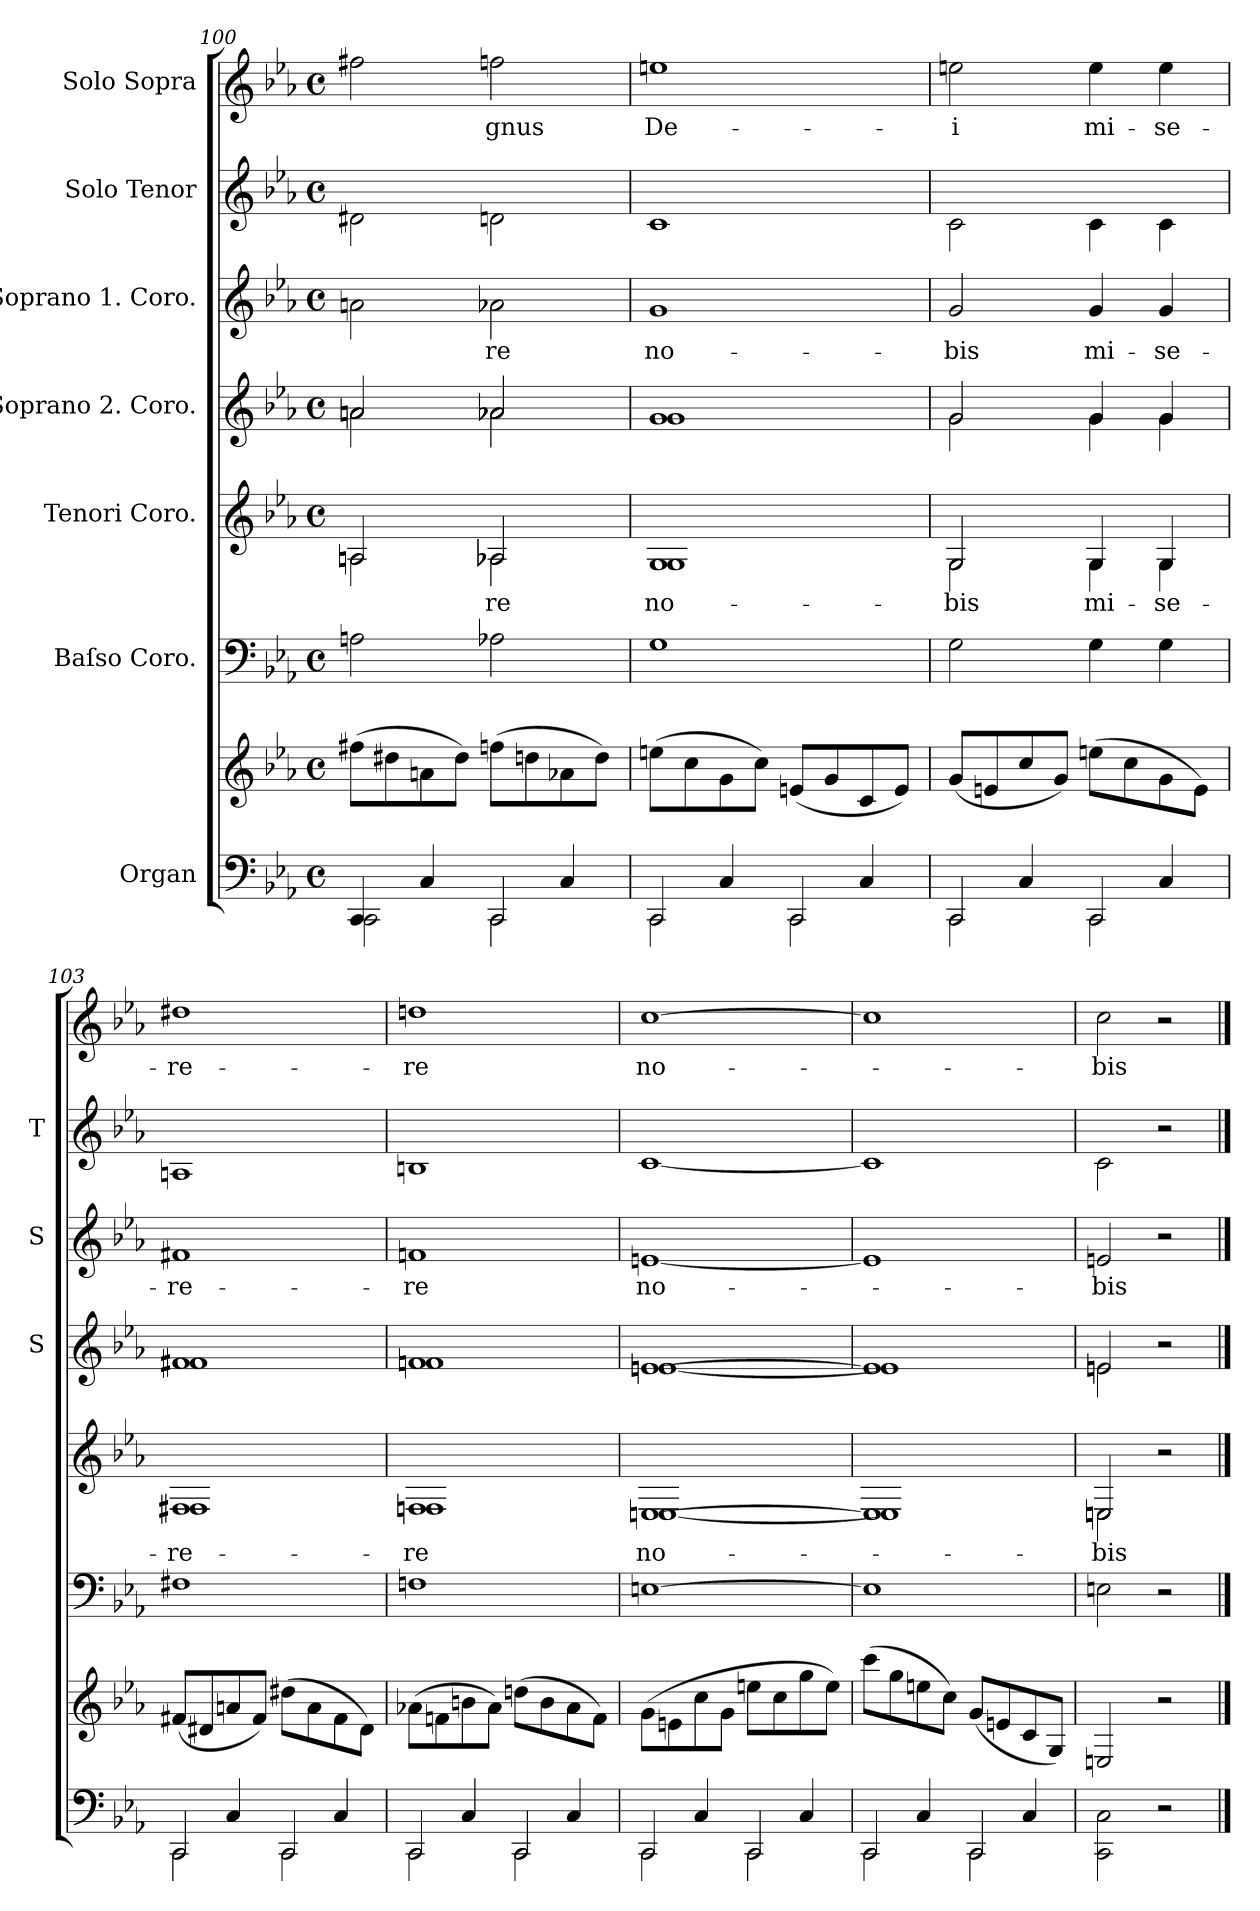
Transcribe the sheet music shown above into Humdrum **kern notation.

**kern	**kern	**kern	**kern	**text	**kern	**kern	**text	**kern	**kern	**text
*part7	*part7	*part6	*part5	*part5	*part4	*part3	*part3	*part2	*part1	*part1
*staff8	*staff7	*staff6	*staff5	*staff5	*staff4	*staff3	*staff3	*staff2	*staff1	*staff1
*I"Organ	*	*I"Baſso Coro.	*I"Tenori Coro.	*	*I"Soprano 2. Coro.	*I"Soprano 1. Coro.	*	*I"Solo Tenor	*I"Solo Sopra	*
*	*	*	*	*	*I'S	*I'S	*	*I'T	*	*
*clefF4	*clefG2	*clefF4	*clefG2	*	*clefG2	*clefG2	*	*clefG2	*clefG2	*
*k[b-e-a-]	*k[b-e-a-]	*k[b-e-a-]	*k[b-e-a-]	*	*k[b-e-a-]	*k[b-e-a-]	*	*k[b-e-a-]	*k[b-e-a-]	*
*M4/4	*M4/4	*M4/4	*M4/4	*	*M4/4	*M4/4	*	*M4/4	*M4/4	*
*met(c)	*met(c)	*met(c)	*met(c)	*	*met(c)	*met(c)	*	*met(c)	*met(c)	*
=100	=100	=100	=100	=100	=100	=100	=100	=100	=100	=100
!LO:N:vis=2	!	!	!	!	!	!	!	!	!	!
*^	*	*	*^	*	*^	*	*	*	*	*
4CC/	2CC\	(>8ff#X\L	2An\	2An/	2An\	.	2an/	2an\	2an\	.	2d#X\	2ff#X\	.
.	.	8dd#X\	.	.	.	.	.	.	.	.	.	.	.
4C/	.	8an\	.	.	.	.	.	.	.	.	.	.	.
.	.	8dd#\J)	.	.	.	.	.	.	.	.	.	.	.
!LO:N:vis=2	!	!	!	!	!	!	!	!	!	!	!	!	!
4CC/	2CC\	(>8ffn\L	2A-X\	2A-X/	2A-X\	-re	2a-X/	2a-X\	2a-X\	-re	2dn\	2ffn\	-gnus
.	.	8ddn\	.	.	.	.	.	.	.	.	.	.	.
4C/	.	8a-X\	.	.	.	.	.	.	.	.	.	.	.
.	.	8dd\J)	.	.	.	.	.	.	.	.	.	.	.
=101	=101	=101	=101	=101	=101	=101	=101	=101	=101	=101	=101	=101	=101
!LO:N:vis=2	!	!	!	!	!	!	!	!	!	!	!	!	!
4CC/	2CC\	(>8een\L	1G	1G	1G	no-	1g	1g	1g	no-	1c	1een	De-
.	.	8cc\	.	.	.	.	.	.	.	.	.	.	.
4C/	.	8g\	.	.	.	.	.	.	.	.	.	.	.
.	.	8cc\J)	.	.	.	.	.	.	.	.	.	.	.
!LO:N:vis=2	!	!	!	!	!	!	!	!	!	!	!	!	!
4CC/	2CC\	(<8en/L	.	.	.	.	.	.	.	.	.	.	.
.	.	8g/	.	.	.	.	.	.	.	.	.	.	.
4C/	.	8c/	.	.	.	.	.	.	.	.	.	.	.
.	.	8e/J)	.	.	.	.	.	.	.	.	.	.	.
=102	=102	=102	=102	=102	=102	=102	=102	=102	=102	=102	=102	=102	=102
!LO:N:vis=2	!	!	!	!	!	!	!	!	!	!	!	!	!
4CC/	2CC\	(<8g/L	2G\	2G/	2G\	-bis	2g/	2g\	2g/	-bis	2c\	2een\	-i
.	.	8en/	.	.	.	.	.	.	.	.	.	.	.
4C/	.	8cc/	.	.	.	.	.	.	.	.	.	.	.
.	.	8g/J)	.	.	.	.	.	.	.	.	.	.	.
!LO:N:vis=2	!	!	!	!	!	!	!	!	!	!	!	!	!
4CC/	2CC\	(>8een\L	4G\	4G/	4G\	mi-	4g/	4g\	4g/	mi-	4c\	4ee\	mi-
.	.	8cc\	.	.	.	.	.	.	.	.	.	.	.
4C/	.	8g\	4G\	4G/	4G\	-se-	4g/	4g\	4g/	-se-	4c\	4ee\	-se-
.	.	8e\J)	.	.	.	.	.	.	.	.	.	.	.
=103	=103	=103	=103	=103	=103	=103	=103	=103	=103	=103	=103	=103	=103
!LO:N:vis=2	!	!	!	!	!	!	!	!	!	!	!	!	!
4CC/	2CC\	(<8f#X/L	1F#X	1F#X	1F#X	-re-	1f#X	1f#X	1f#X	-re-	1An	1dd#X	-re-
.	.	8d#X/	.	.	.	.	.	.	.	.	.	.	.
4C/	.	8an/	.	.	.	.	.	.	.	.	.	.	.
.	.	8f#/J)	.	.	.	.	.	.	.	.	.	.	.
!LO:N:vis=2	!	!	!	!	!	!	!	!	!	!	!	!	!
4CC/	2CC\	(>8dd#X\L	.	.	.	.	.	.	.	.	.	.	.
.	.	8a\	.	.	.	.	.	.	.	.	.	.	.
4C/	.	8f#\	.	.	.	.	.	.	.	.	.	.	.
.	.	8d#\J)	.	.	.	.	.	.	.	.	.	.	.
=104	=104	=104	=104	=104	=104	=104	=104	=104	=104	=104	=104	=104	=104
!LO:N:vis=2	!	!	!	!	!	!	!	!	!	!	!	!	!
4CC/	2CC\	(>8a-X\L	1Fn	1Fn	1Fn	-re	1fn	1fn	1fn	-re	1Bn	1ddn	-re
.	.	8fn\	.	.	.	.	.	.	.	.	.	.	.
4C/	.	8bn\	.	.	.	.	.	.	.	.	.	.	.
.	.	8a-\J)	.	.	.	.	.	.	.	.	.	.	.
!LO:N:vis=2	!	!	!	!	!	!	!	!	!	!	!	!	!
4CC/	2CC\	(>8ddn\L	.	.	.	.	.	.	.	.	.	.	.
.	.	8b\	.	.	.	.	.	.	.	.	.	.	.
4C/	.	8a-\	.	.	.	.	.	.	.	.	.	.	.
.	.	8f\J)	.	.	.	.	.	.	.	.	.	.	.
=105	=105	=105	=105	=105	=105	=105	=105	=105	=105	=105	=105	=105	=105
!LO:N:vis=2	!	!	!	!	!	!	!	!	!	!	!	!	!
4CC/	2CC\	(>8g\L	[1En	[1En	[1E	no-	[1en	[1en	[1en	no-	[1c	[1cc	no-
.	.	8en\	.	.	.	.	.	.	.	.	.	.	.
4C/	.	8cc\	.	.	.	.	.	.	.	.	.	.	.
.	.	8g\J	.	.	.	.	.	.	.	.	.	.	.
!LO:N:vis=2	!	!	!	!	!	!	!	!	!	!	!	!	!
4CC/	2CC\	8een\L	.	.	.	.	.	.	.	.	.	.	.
.	.	8cc\	.	.	.	.	.	.	.	.	.	.	.
4C/	.	8gg\	.	.	.	.	.	.	.	.	.	.	.
.	.	8ee\J)	.	.	.	.	.	.	.	.	.	.	.
=106	=106	=106	=106	=106	=106	=106	=106	=106	=106	=106	=106	=106	=106
!LO:N:vis=2	!	!	!	!	!	!	!	!	!	!	!	!	!
4CC/	2CC\	(>8ccc\L	1En]	1En]	1E]	.	1en]	1en]	1en]	.	1c]	1cc]	.
.	.	8gg\	.	.	.	.	.	.	.	.	.	.	.
4C/	.	8een\	.	.	.	.	.	.	.	.	.	.	.
.	.	8cc\J)	.	.	.	.	.	.	.	.	.	.	.
!LO:N:vis=2	!	!	!	!	!	!	!	!	!	!	!	!	!
4CC/	2CC\	(<8g/L	.	.	.	.	.	.	.	.	.	.	.
.	.	8en/	.	.	.	.	.	.	.	.	.	.	.
4C/	.	8c/	.	.	.	.	.	.	.	.	.	.	.
.	.	8G/J)	.	.	.	.	.	.	.	.	.	.	.
*v	*v	*	*	*	*	*	*	*	*	*	*	*	*
=107	=107	=107	=107	=107	=107	=107	=107	=107	=107	=107	=107	=107
2CC\ 2C\	2En/	2En\	2En/	2En\	-bis	2en/	2en\	2en/	-bis	2c\	2cc\	-bis
2r	2r	2r	2r	2ryy	.	2r	2ryy	2r	.	2r	2r	.
*	*	*	*v	*v	*	*	*	*	*	*	*	*
*	*	*	*	*	*v	*v	*	*	*	*	*
==	==	==	==	==	==	==	==	==	==	==
*-	*-	*-	*-	*-	*-	*-	*-	*-	*-	*-
